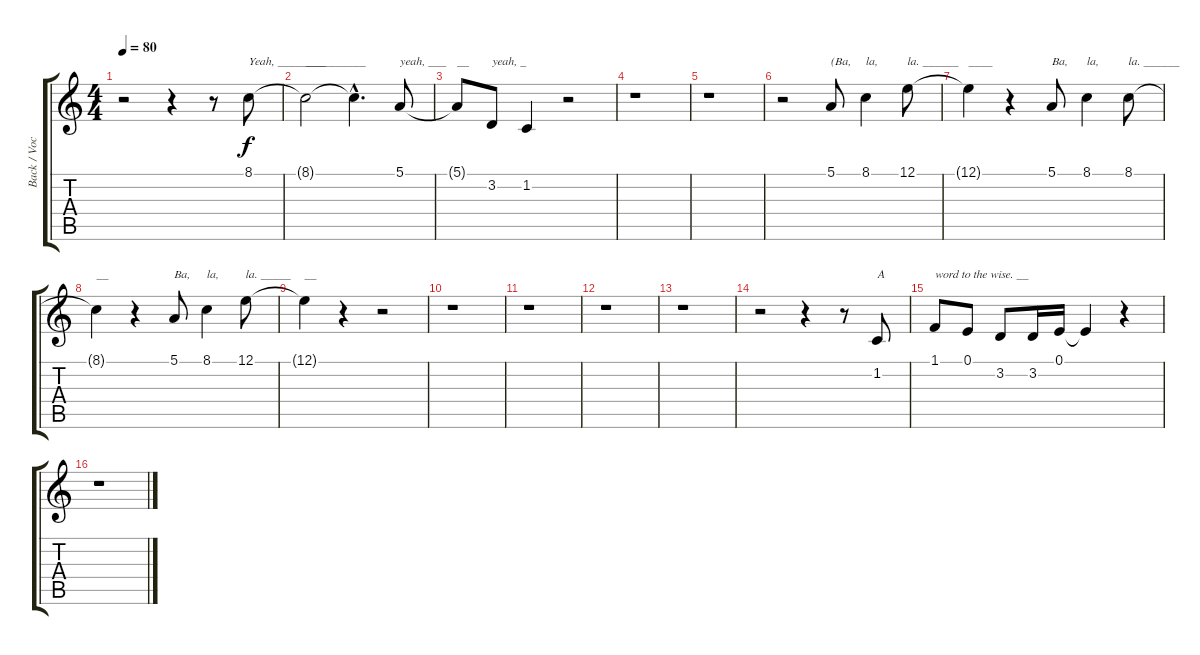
\track ("Back / Vocals" "Back / Voc") {instrument lead2sawtooth}
\staff {score tabs}
\tuning (E4 B3 G3 D3 A2 E2) {hide}
\ts (4 4)
\tempo 80
\clef g2
\ks c
r.2{dy f} r.4 r.8 8.1.8{txt "Yeah, ________"} |
8.1{t}.2{txt "__________"} 8.1{hac t}.4{d} 5.1.8{txt "yeah, ___"} |
5.1{t}.8{txt "__"} 3.2.8{txt "yeah, _"} 1.2.4 r.2 |
r.1 |
r.1 |
r.2 5.1.8{txt "(Ba,"} 8.1.4{txt "la,"} 12.1.8{txt "la. ______"} |
12.1{t}.4{txt "____"} r.4 5.1.8{txt "Ba,"} 8.1.4{txt "la,"} 8.1.8{txt "la. ______"} |
8.1{t}.4{txt "__"} r.4 5.1.8{txt "Ba,"} 8.1.4{txt "la,"} 12.1.8{txt "la. _____"} |
12.1{t}.4{txt "__"} r.4 r.2 |
r.1 |
r.1 |
r.1 |
r.1 |
r.2 r.4 r.8 1.2.8{txt "A"} |
1.1.8{txt "word to the wise. __"} 0.1.8 3.2.8 3.2.16 0.1.16 0.1{t}.4 r.4 |
r.1
